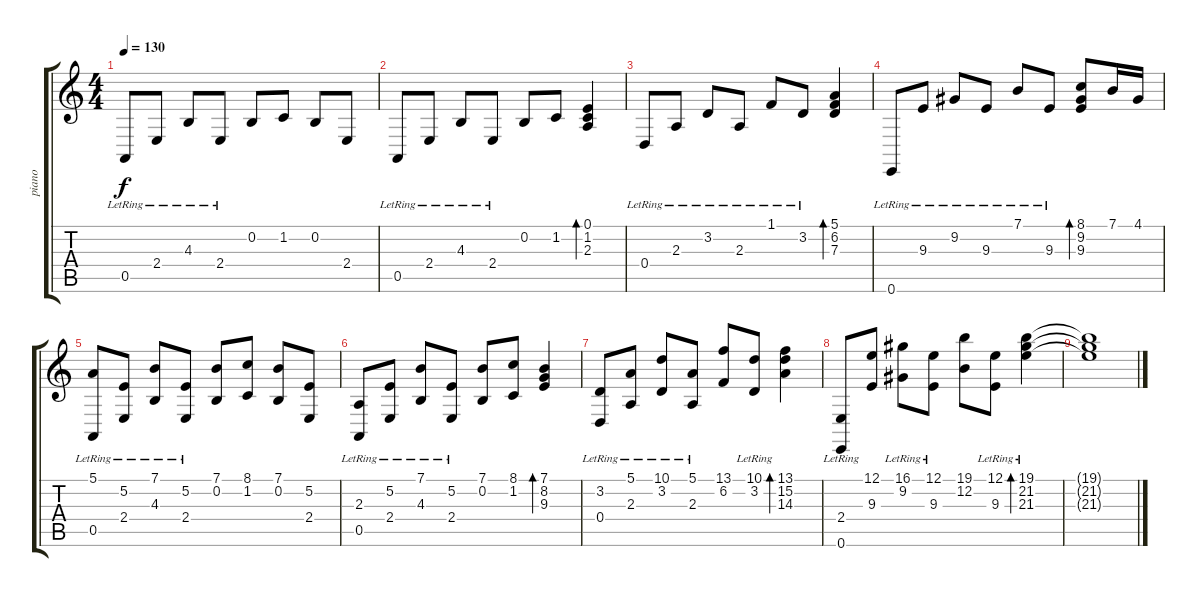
\track ("piano" "piano") {instrument electricgrandpiano}
\staff {score tabs}
\tuning (E4 B3 G3 D3 A2 E2) {hide}
\ts (4 4)
\tempo 130
\clef g2
\ks c
0.5{lr}.8{dy f instrument electricgrandpiano} 2.4{lr}.8 4.3{lr}.8 2.4{lr}.8 0.2.8 1.2.8 0.2.8 2.4.8 |
0.5{lr}.8 2.4{lr}.8 4.3{lr}.8 2.4{lr}.8 0.2.8 1.2.8 (0.1 1.2 2.3).4{bd 240} |
0.4{lr}.8 2.3{lr}.8 3.2{lr}.8 2.3{lr}.8 1.1{lr}.8 3.2{lr}.8 (5.1 6.2 7.3).4{bd 240} |
0.6{lr}.8 9.3{lr}.8 9.2{lr}.8 9.3{lr}.8 7.1{lr}.8 9.3{lr}.8 (8.1 9.2 9.3).8{bd 240} 7.1.16 4.1.16 |
(5.1{lr} 0.5{lr}).8 (5.2{lr} 2.4{lr}).8 (7.1{lr} 4.3{lr}).8 (5.2{lr} 2.4{lr}).8 (7.1 0.2).8 (8.1 1.2).8 (7.1 0.2).8 (5.2 2.4).8 |
(2.3 0.5{lr}).8 (5.2 2.4{lr}).8 (7.1 4.3{lr}).8 (5.2 2.4{lr}).8 (7.1 0.2).8 (8.1 1.2).8 (7.1 8.2 9.3).4{bd 480} |
(3.2 0.4{lr}).8 (5.1 2.3{lr}).8 (10.1 3.2{lr}).8 (5.1 2.3{lr}).8 (13.1 6.2).8 (10.1 3.2{lr}).8 (13.1 15.2 14.3).4{bd 480} |
(2.4 0.6{lr}).8 (12.1 9.3).8 (16.1 9.2{lr}).8 (12.1 9.3{lr}).8 (19.1 12.2).8 (12.1 9.3{lr}).8 (19.1{lr} 21.2{lr} 21.3{lr}).4{bd 480} |
(19.1{t} 21.2{t} 21.3{t}).1
